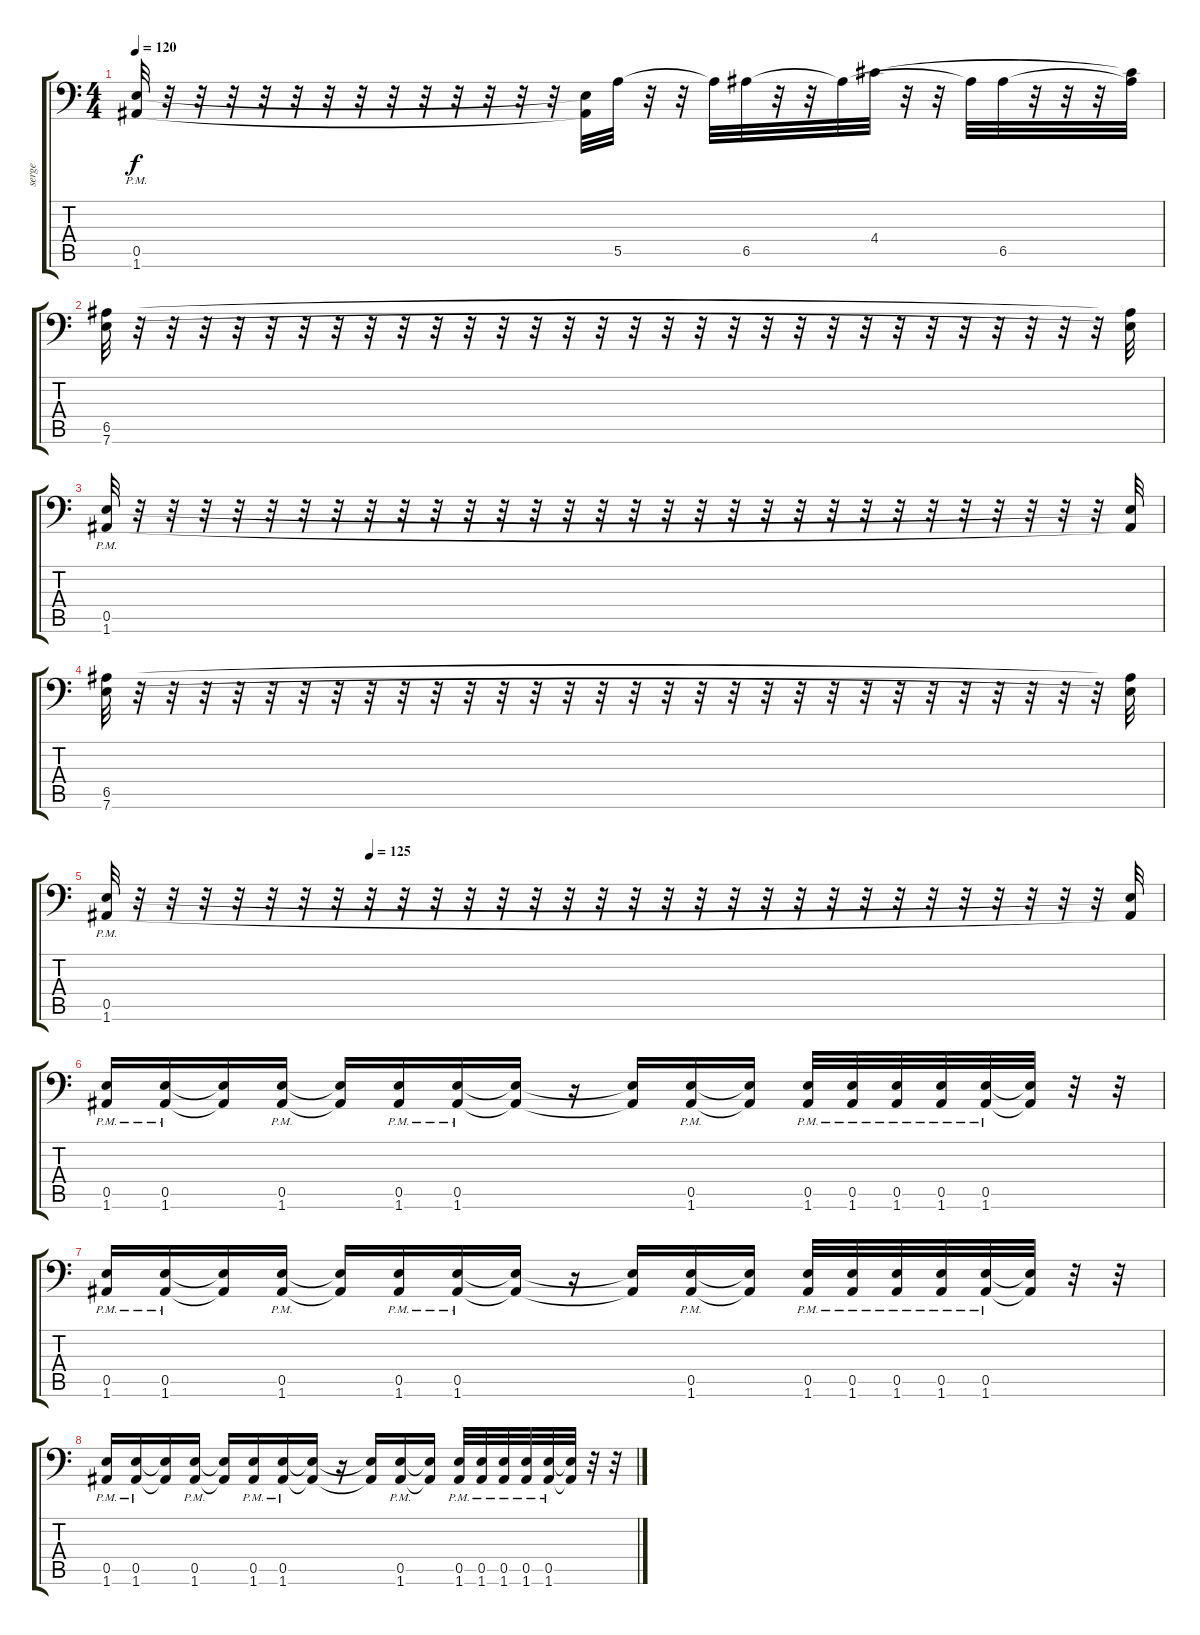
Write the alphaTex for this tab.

\track ("serge" "serge") {instrument distortionguitar}
\staff {score tabs}
\tuning (B3 Gb3 D3 A2 E2 A1) {hide}
\ts (4 4)
\tempo 120
\clef f4
\ks c
(0.5 1.6{pm}).32{dy f} r.32 r.32 r.32 r.32 r.32 r.32 r.32 r.32 r.32 r.32 r.32 r.32 r.32 (0.5{t} 1.6{t}).32 5.5.32 r.32 r.32 5.5{t}.32 6.5.32 r.32 r.32 6.5{t}.32 4.4.32 r.32 r.32 6.5{t}.32 6.5.32 r.32 r.32 r.32 (4.4{t} 6.5{t}).32 |
(6.5 7.6).32 r.32 r.32 r.32 r.32 r.32 r.32 r.32 r.32 r.32 r.32 r.32 r.32 r.32 r.32 r.32 r.32 r.32 r.32 r.32 r.32 r.32 r.32 r.32 r.32 r.32 r.32 r.32 r.32 r.32 r.32 (6.5{t} 7.6{t}).32 |
(0.5 1.6{pm}).32 r.32 r.32 r.32 r.32 r.32 r.32 r.32 r.32 r.32 r.32 r.32 r.32 r.32 r.32 r.32 r.32 r.32 r.32 r.32 r.32 r.32 r.32 r.32 r.32 r.32 r.32 r.32 r.32 r.32 r.32 (0.5{t} 1.6{t}).32 |
(6.5 7.6).32 r.32 r.32 r.32 r.32 r.32 r.32 r.32 r.32 r.32 r.32 r.32 r.32 r.32 r.32 r.32 r.32 r.32 r.32 r.32 r.32 r.32 r.32 r.32 r.32 r.32 r.32 r.32 r.32 r.32 r.32 (6.5{t} 7.6{t}).32 |
\tempo (125 0.25)
(0.5 1.6{pm}).32 r.32 r.32 r.32 r.32 r.32 r.32 r.32 r.32 r.32 r.32 r.32 r.32 r.32 r.32 r.32 r.32 r.32 r.32 r.32 r.32 r.32 r.32 r.32 r.32 r.32 r.32 r.32 r.32 r.32 r.32 (0.5{t} 1.6{t}).32 |
(0.5 1.6{pm}).16 (0.5 1.6{pm}).16 (0.5{t} 1.6{t}).16 (0.5 1.6{pm}).16 (0.5{t} 1.6{t}).16 (0.5 1.6{pm}).16 (0.5 1.6{pm}).16 (0.5{t} 1.6{t}).16 r.16 (0.5{t} 1.6{t}).16 (0.5 1.6{pm}).16 (0.5{t} 1.6{t}).16 (0.5 1.6{pm}).32 (0.5 1.6{pm}).32 (0.5 1.6{pm}).32 (0.5 1.6{pm}).32 (0.5 1.6{pm}).32 (0.5{t} 1.6{t}).32 r.32 r.32 |
(0.5 1.6{pm}).16 (0.5 1.6{pm}).16 (0.5{t} 1.6{t}).16 (0.5 1.6{pm}).16 (0.5{t} 1.6{t}).16 (0.5 1.6{pm}).16 (0.5 1.6{pm}).16 (0.5{t} 1.6{t}).16 r.16 (0.5{t} 1.6{t}).16 (0.5 1.6{pm}).16 (0.5{t} 1.6{t}).16 (0.5 1.6{pm}).32 (0.5 1.6{pm}).32 (0.5 1.6{pm}).32 (0.5 1.6{pm}).32 (0.5 1.6{pm}).32 (0.5{t} 1.6{t}).32 r.32 r.32 |
(0.5 1.6{pm}).16 (0.5 1.6{pm}).16 (0.5{t} 1.6{t}).16 (0.5 1.6{pm}).16 (0.5{t} 1.6{t}).16 (0.5 1.6{pm}).16 (0.5 1.6{pm}).16 (0.5{t} 1.6{t}).16 r.16 (0.5{t} 1.6{t}).16 (0.5 1.6{pm}).16 (0.5{t} 1.6{t}).16 (0.5 1.6{pm}).32 (0.5 1.6{pm}).32 (0.5 1.6{pm}).32 (0.5 1.6{pm}).32 (0.5 1.6{pm}).32 (0.5{t} 1.6{t}).32 r.32 r.32
